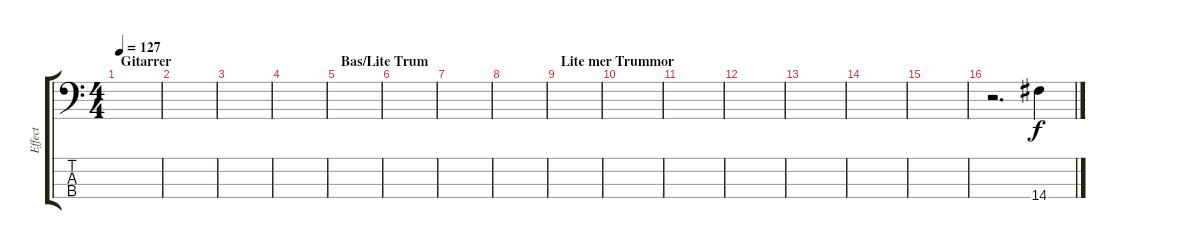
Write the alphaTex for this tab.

\track ("Effect" "Effect") {instrument electricbassfinger}
\staff {score tabs}
\tuning (G2 D2 A1 E1) {hide}
\ts (4 4)
\section ("" "Gitarrer")
\tempo 127
\clef f4
\ks c
|
|
|
|
\section ("" "Bas/Lite Trum")
|
|
|
|
\section ("" "Lite mer Trummor")
|
|
|
|
|
|
|
r.2{d} 14.4{ss}.4
